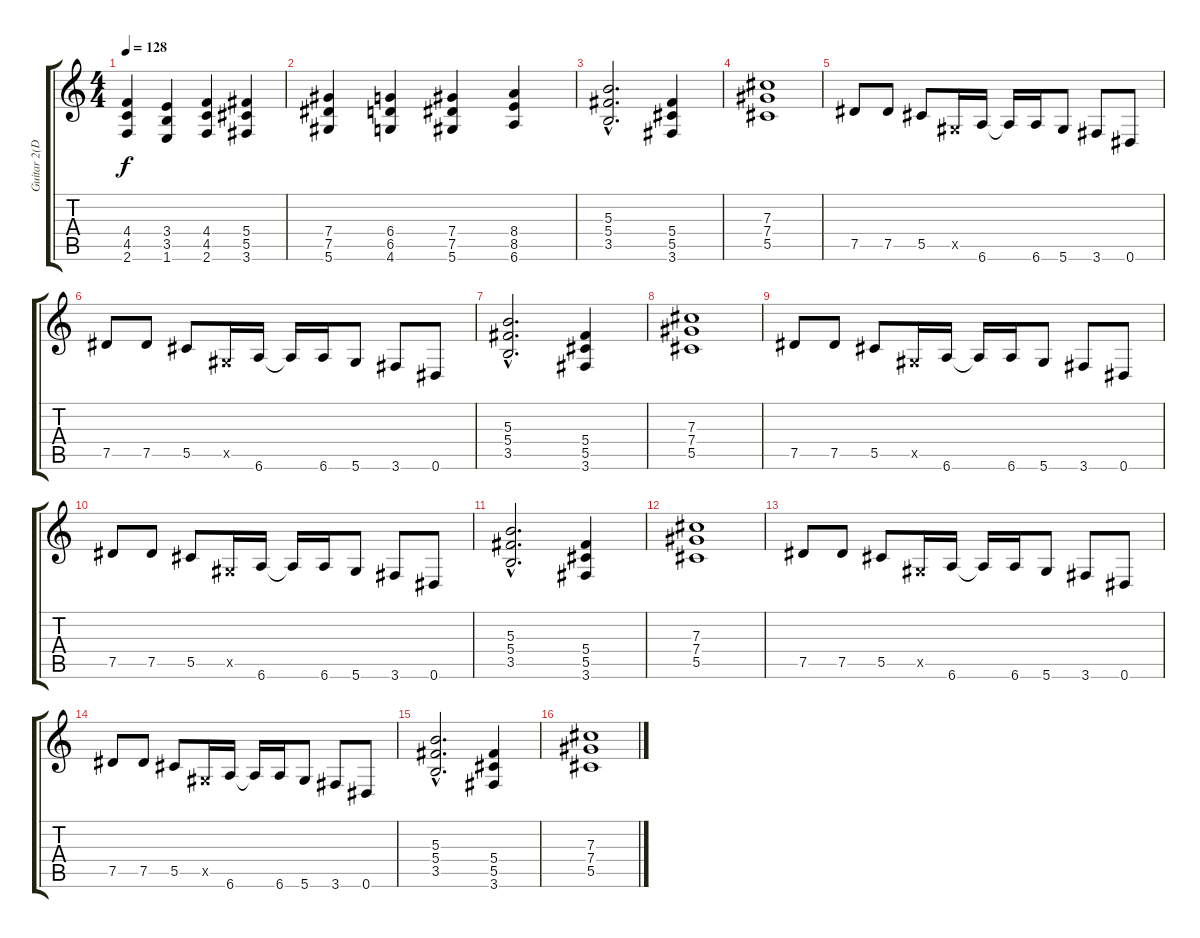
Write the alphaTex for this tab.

\track ("Guitar 2(Dist)" "Guitar 2(D") {instrument overdrivenguitar}
\staff {score tabs}
\tuning (Eb4 Bb3 Gb3 Db3 Ab2 Eb2) {hide}
\ts (4 4)
\tempo 128
\clef g2
\ks c
(4.4 4.5 2.6).4{dy f} (3.4 3.5 1.6).4 (4.4 4.5 2.6).4 (5.4 5.5 3.6).4 |
(7.4 7.5 5.6).4 (6.4 6.5 4.6).4 (7.4 7.5 5.6).4 (8.4 8.5 6.6).4 |
(5.3{hac} 5.4{hac} 3.5{hac}).2{d} (5.4 5.5 3.6).4 |
(7.3 7.4 5.5).1 |
7.5.8 7.5.8 5.5.8 0.5{x}.16 6.6.16 6.6{t}.16 6.6.16 5.6.8 3.6.8 0.6.8 |
7.5.8 7.5.8 5.5.8 0.5{x}.16 6.6.16 6.6{t}.16 6.6.16 5.6.8 3.6.8 0.6.8 |
(5.3{hac} 5.4{hac} 3.5{hac}).2{d} (5.4 5.5 3.6).4 |
(7.3 7.4 5.5).1 |
7.5.8 7.5.8 5.5.8 0.5{x}.16 6.6.16 6.6{t}.16 6.6.16 5.6.8 3.6.8 0.6.8 |
7.5.8 7.5.8 5.5.8 0.5{x}.16 6.6.16 6.6{t}.16 6.6.16 5.6.8 3.6.8 0.6.8 |
(5.3{hac} 5.4{hac} 3.5{hac}).2{d} (5.4 5.5 3.6).4 |
(7.3 7.4 5.5).1 |
7.5.8 7.5.8 5.5.8 0.5{x}.16 6.6.16 6.6{t}.16 6.6.16 5.6.8 3.6.8 0.6.8 |
7.5.8 7.5.8 5.5.8 0.5{x}.16 6.6.16 6.6{t}.16 6.6.16 5.6.8 3.6.8 0.6.8 |
(5.3{hac} 5.4{hac} 3.5{hac}).2{d} (5.4 5.5 3.6).4 |
(7.3 7.4 5.5).1
